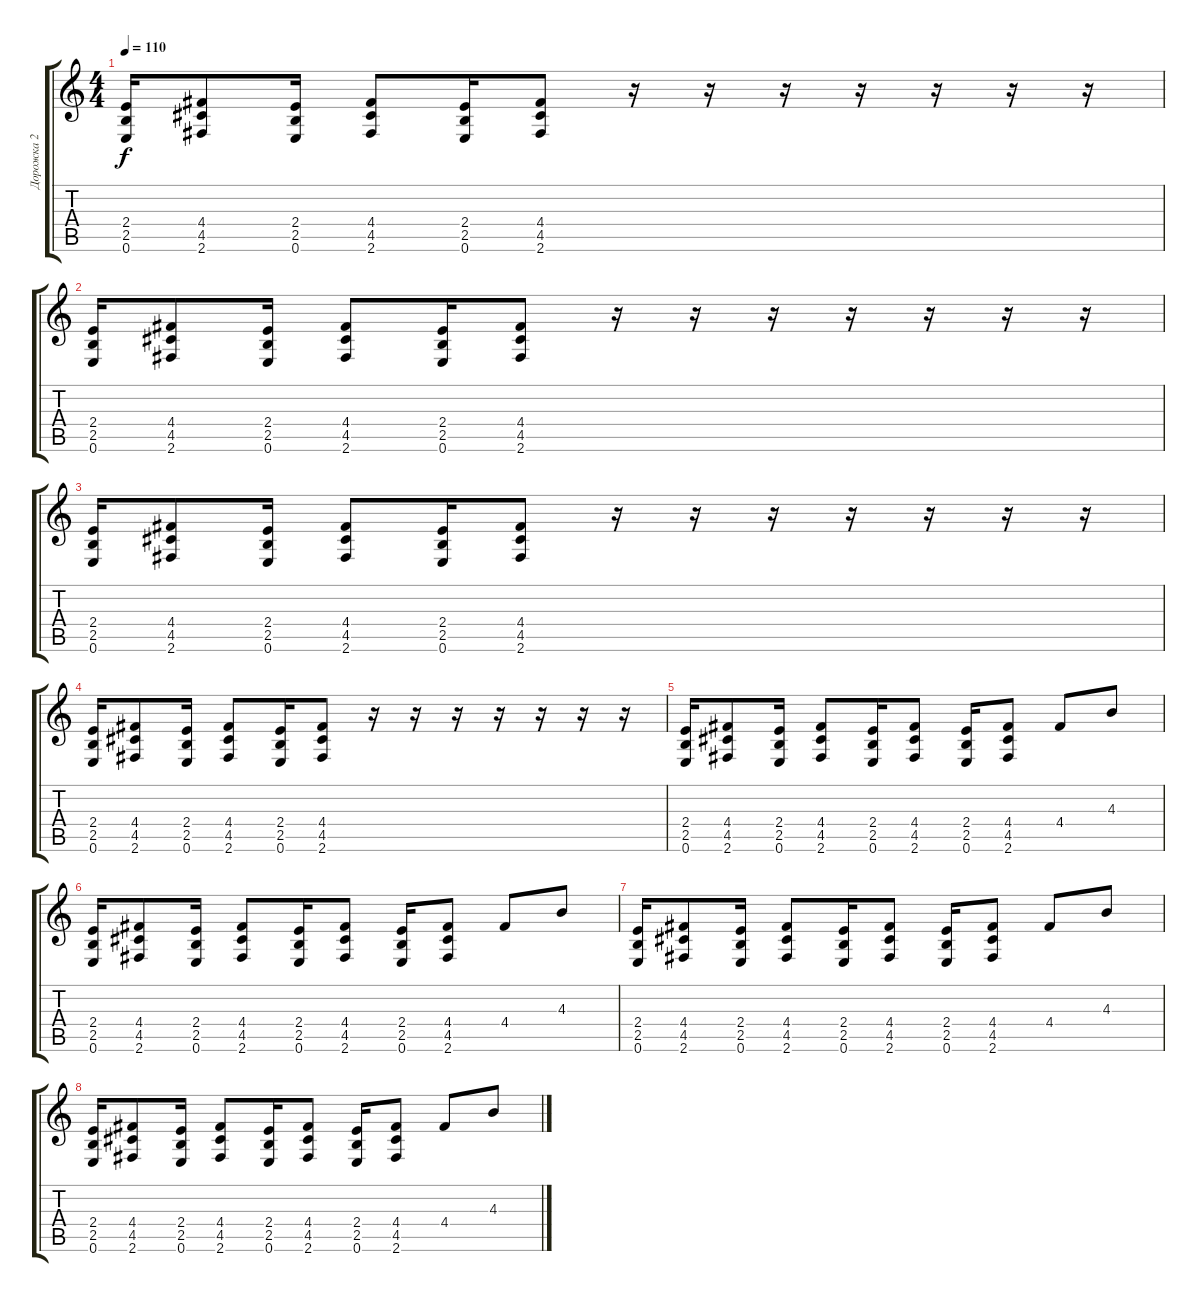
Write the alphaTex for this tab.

\track ("Дорожка 2" "Дорожка 2") {instrument distortionguitar}
\staff {score tabs}
\tuning (E4 B3 G3 D3 A2 E2) {hide}
\ts (4 4)
\tempo 110
\clef g2
\ks c
(2.4 2.5 0.6).16{dy f} (4.4 4.5 2.6).8 (2.4 2.5 0.6).16 (4.4 4.5 2.6).8 (2.4 2.5 0.6).16 (4.4 4.5 2.6).8 r.16 r.16 r.16 r.16 r.16 r.16 r.16 |
(2.4 2.5 0.6).16 (4.4 4.5 2.6).8 (2.4 2.5 0.6).16 (4.4 4.5 2.6).8 (2.4 2.5 0.6).16 (4.4 4.5 2.6).8 r.16 r.16 r.16 r.16 r.16 r.16 r.16 |
(2.4 2.5 0.6).16 (4.4 4.5 2.6).8 (2.4 2.5 0.6).16 (4.4 4.5 2.6).8 (2.4 2.5 0.6).16 (4.4 4.5 2.6).8 r.16 r.16 r.16 r.16 r.16 r.16 r.16 |
(2.4 2.5 0.6).16 (4.4 4.5 2.6).8 (2.4 2.5 0.6).16 (4.4 4.5 2.6).8 (2.4 2.5 0.6).16 (4.4 4.5 2.6).8 r.16 r.16 r.16 r.16 r.16 r.16 r.16 |
(2.4 2.5 0.6).16 (4.4 4.5 2.6).8 (2.4 2.5 0.6).16 (4.4 4.5 2.6).8 (2.4 2.5 0.6).16 (4.4 4.5 2.6).8 (2.4 2.5 0.6).16 (4.4 4.5 2.6).8 4.4.8 4.3.8 |
(2.4 2.5 0.6).16 (4.4 4.5 2.6).8 (2.4 2.5 0.6).16 (4.4 4.5 2.6).8 (2.4 2.5 0.6).16 (4.4 4.5 2.6).8 (2.4 2.5 0.6).16 (4.4 4.5 2.6).8 4.4.8 4.3.8 |
(2.4 2.5 0.6).16 (4.4 4.5 2.6).8 (2.4 2.5 0.6).16 (4.4 4.5 2.6).8 (2.4 2.5 0.6).16 (4.4 4.5 2.6).8 (2.4 2.5 0.6).16 (4.4 4.5 2.6).8 4.4.8 4.3.8 |
(2.4 2.5 0.6).16 (4.4 4.5 2.6).8 (2.4 2.5 0.6).16 (4.4 4.5 2.6).8 (2.4 2.5 0.6).16 (4.4 4.5 2.6).8 (2.4 2.5 0.6).16 (4.4 4.5 2.6).8 4.4.8 4.3.8
